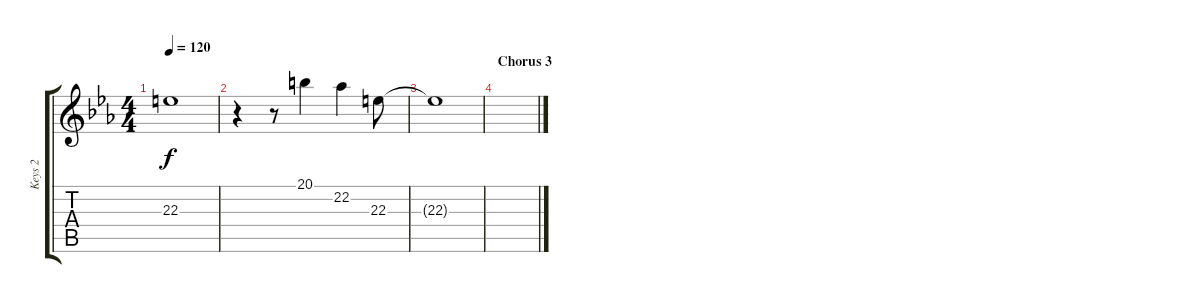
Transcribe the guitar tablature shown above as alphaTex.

\track ("Keys 2" "Keys 2") {instrument vibraphone}
\staff {score tabs}
\tuning (Eb4 Bb3 Gb3 Db3 Ab2 Db2) {hide}
\ts (4 4)
\tempo 120
\clef g2
\ks eb
22.3{t}.1{dy f} |
r.4 r.8 20.1.4 22.2.4 22.3.8 |
22.3{t}.1 |
\section ("" "Chorus 3")
